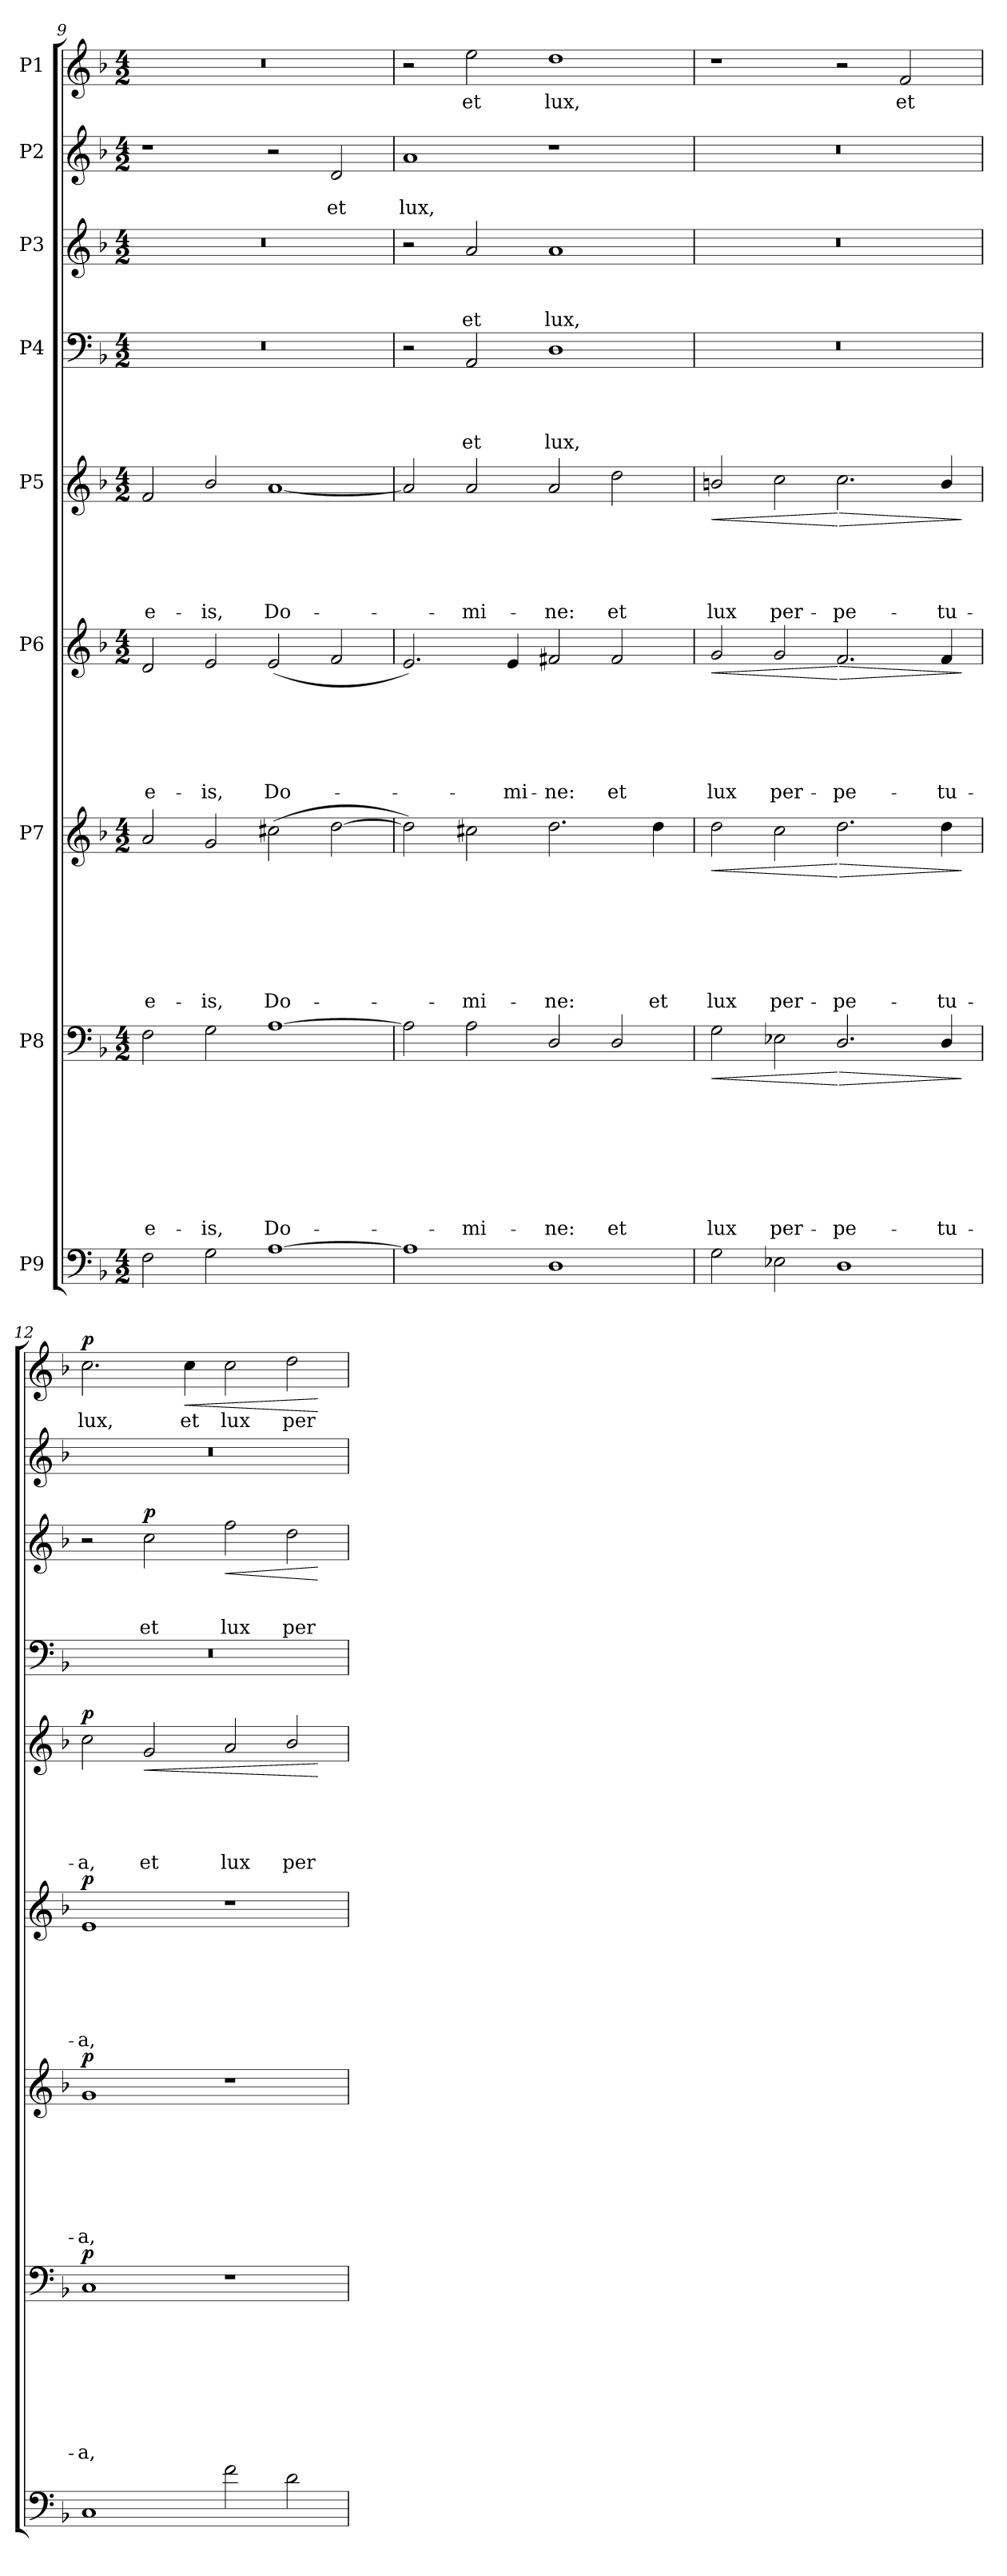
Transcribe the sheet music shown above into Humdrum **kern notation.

**kern	**kern	**text	**text	**text	**text	**text	**text	**text	**text	**dynam	**kern	**text	**text	**text	**text	**text	**text	**text	**dynam	**kern	**text	**text	**text	**text	**text	**text	**dynam	**kern	**text	**text	**text	**text	**text	**dynam	**kern	**text	**text	**text	**text	**kern	**text	**text	**text	**dynam	**kern	**text	**text	**kern	**text	**dynam
*part9	*part8	*part8	*part8	*part8	*part8	*part8	*part8	*part8	*part8	*part8	*part7	*part7	*part7	*part7	*part7	*part7	*part7	*part7	*part7	*part6	*part6	*part6	*part6	*part6	*part6	*part6	*part6	*part5	*part5	*part5	*part5	*part5	*part5	*part5	*part4	*part4	*part4	*part4	*part4	*part3	*part3	*part3	*part3	*part3	*part2	*part2	*part2	*part1	*part1	*part1
*staff9	*staff8	*staff8	*staff8	*staff8	*staff8	*staff8	*staff8	*staff8	*staff8	*staff8	*staff7	*staff7	*staff7	*staff7	*staff7	*staff7	*staff7	*staff7	*staff7	*staff6	*staff6	*staff6	*staff6	*staff6	*staff6	*staff6	*staff6	*staff5	*staff5	*staff5	*staff5	*staff5	*staff5	*staff5	*staff4	*staff4	*staff4	*staff4	*staff4	*staff3	*staff3	*staff3	*staff3	*staff3	*staff2	*staff2	*staff2	*staff1	*staff1	*staff1
*I"P9	*I"P8	*	*	*	*	*	*	*	*	*	*I"P7	*	*	*	*	*	*	*	*	*I"P6	*	*	*	*	*	*	*	*I"P5	*	*	*	*	*	*	*I"P4	*	*	*	*	*I"P3	*	*	*	*	*I"P2	*	*	*I"P1	*	*
!!LO:PB:g=z
*clefF4	*clefF4	*	*	*	*	*	*	*	*	*	*clefG2	*	*	*	*	*	*	*	*	*clefG2	*	*	*	*	*	*	*	*clefG2	*	*	*	*	*	*	*clefF4	*	*	*	*	*clefG2	*	*	*	*	*clefG2	*	*	*clefG2	*	*
*	*	*	*	*	*	*	*	*	*	*	*ITrd7c12	*	*	*	*	*	*	*	*	*	*	*	*	*	*	*	*	*	*	*	*	*	*	*	*	*	*	*	*	*ITrd7c12	*	*	*	*	*	*	*	*	*	*
*k[b-]	*k[b-]	*	*	*	*	*	*	*	*	*	*k[b-]	*	*	*	*	*	*	*	*	*k[b-]	*	*	*	*	*	*	*	*k[b-]	*	*	*	*	*	*	*k[b-]	*	*	*	*	*k[b-]	*	*	*	*	*k[b-]	*	*	*k[b-]	*	*
*F:	*F:	*	*	*	*	*	*	*	*	*	*F:	*	*	*	*	*	*	*	*	*F:	*	*	*	*	*	*	*	*F:	*	*	*	*	*	*	*F:	*	*	*	*	*F:	*	*	*	*	*F:	*	*	*F:	*	*
*M4/2	*M4/2	*	*	*	*	*	*	*	*	*	*M4/2	*	*	*	*	*	*	*	*	*M4/2	*	*	*	*	*	*	*	*M4/2	*	*	*	*	*	*	*M4/2	*	*	*	*	*M4/2	*	*	*	*	*M4/2	*	*	*M4/2	*	*
=9	=9	=9	=9	=9	=9	=9	=9	=9	=9	=9	=9	=9	=9	=9	=9	=9	=9	=9	=9	=9	=9	=9	=9	=9	=9	=9	=9	=9	=9	=9	=9	=9	=9	=9	=9	=9	=9	=9	=9	=9	=9	=9	=9	=9	=9	=9	=9	=9	=9	=9
!	!	!	!	!	!	!	!	!	!LO:LY:b	!	!	!	!	!	!	!	!	!LO:LY:b	!	!	!	!	!	!	!	!LO:LY:b	!	!	!	!	!	!	!LO:LY:b	!	!LO:N:vis=1	!	!	!	!	!LO:N:vis=1	!	!	!	!	!	!	!	!LO:N:vis=1	!	!
2F\	2F\	.	.	.	.	.	.	.	e-	.	2A/	.	.	.	.	.	.	e-	.	2d/	.	.	.	.	.	e-	.	2f/	.	.	.	.	e-	.	0r	.	.	.	.	0r	.	.	.	.	1r	.	.	0r	.	.
!	!	!	!	!	!	!	!	!	!LO:LY:b	!	!	!	!	!	!	!	!	!LO:LY:b	!	!	!	!	!	!	!	!LO:LY:b	!	!	!	!	!	!	!LO:LY:b	!	!	!	!	!	!	!	!	!	!	!	!	!	!	!	!	!
2G\	2G\	.	.	.	.	.	.	.	-is,	.	2G/	.	.	.	.	.	.	-is,	.	2e/	.	.	.	.	.	-is,	.	2b-/	.	.	.	.	-is,	.	.	.	.	.	.	.	.	.	.	.	.	.	.	.	.	.
!	!	!	!	!	!	!	!	!	!LO:LY:b	!	!	!	!	!	!	!	!	!LO:LY:b	!	!	!	!	!	!	!	!LO:LY:b	!	!	!	!	!	!	!LO:LY:b	!	!	!	!	!	!	!	!	!	!	!	!	!	!	!	!	!
[>1A	[>1A	.	.	.	.	.	.	.	Do-	.	(>2c#X\	.	.	.	.	.	.	Do-	.	(<2e/	.	.	.	.	.	Do-	.	[<1a	.	.	.	.	Do-	.	.	.	.	.	.	.	.	.	.	.	2r	.	.	.	.	.
!	!	!	!	!	!	!	!	!	!	!	!	!	!	!	!	!	!	!	!	!	!	!	!	!	!	!	!	!	!	!	!	!	!	!	!	!	!	!	!	!	!	!	!	!	!	!	!LO:LY:b	!	!	!
.	.	.	.	.	.	.	.	.	.	.	[>2d\	.	.	.	.	.	.	.	.	2f/	.	.	.	.	.	.	.	.	.	.	.	.	.	.	.	.	.	.	.	.	.	.	.	.	2d/	.	et	.	.	.
=10	=10	=10	=10	=10	=10	=10	=10	=10	=10	=10	=10	=10	=10	=10	=10	=10	=10	=10	=10	=10	=10	=10	=10	=10	=10	=10	=10	=10	=10	=10	=10	=10	=10	=10	=10	=10	=10	=10	=10	=10	=10	=10	=10	=10	=10	=10	=10	=10	=10	=10
!	!	!	!	!	!	!	!	!	!	!	!	!	!	!	!	!	!	!	!	!	!	!	!	!	!	!	!	!	!	!	!	!	!	!	!	!	!	!	!	!	!	!	!	!	!	!	!LO:LY:b	!	!	!
1A]	2A\]	.	.	.	.	.	.	.	.	.	2d\])	.	.	.	.	.	.	.	.	2.e/)	.	.	.	.	.	.	.	2a/]	.	.	.	.	.	.	2r	.	.	.	.	2r	.	.	.	.	1a	.	lux,	2r	.	.
!	!	!	!	!	!	!	!	!	!LO:LY:b	!	!	!	!	!	!	!	!	!LO:LY:b	!	!	!	!	!	!	!	!	!	!	!	!	!	!	!LO:LY:b	!	!	!	!	!	!LO:LY:b	!	!	!	!LO:LY:b	!	!	!	!	!	!LO:LY:b	!
.	2A\	.	.	.	.	.	.	.	-mi-	.	2c#X\	.	.	.	.	.	.	-mi-	.	.	.	.	.	.	.	.	.	2a/	.	.	.	.	-mi-	.	2AA/	.	.	.	et	2A/	.	.	et	.	.	.	.	2ee\	et	.
!	!	!	!	!	!	!	!	!	!	!	!	!	!	!	!	!	!	!	!	!	!	!	!	!	!	!LO:LY:b	!	!	!	!	!	!	!	!	!	!	!	!	!	!	!	!	!	!	!	!	!	!	!	!
.	.	.	.	.	.	.	.	.	.	.	.	.	.	.	.	.	.	.	.	4e/	.	.	.	.	.	-mi-	.	.	.	.	.	.	.	.	.	.	.	.	.	.	.	.	.	.	.	.	.	.	.	.
!	!	!	!	!	!	!	!	!	!LO:LY:b	!	!	!	!	!	!	!	!	!LO:LY:b	!	!	!	!	!	!	!	!LO:LY:b	!	!	!	!	!	!	!LO:LY:b	!	!	!	!	!	!LO:LY:b	!	!	!	!LO:LY:b	!	!	!	!	!	!LO:LY:b	!
1D	2D/	.	.	.	.	.	.	.	-ne:	.	2.d\	.	.	.	.	.	.	-ne:	.	2f#X/	.	.	.	.	.	-ne:	.	2a/	.	.	.	.	-ne:	.	1D	.	.	.	lux,	1A	.	.	lux,	.	1r	.	.	1dd	lux,	.
!	!	!	!	!	!	!	!	!	!LO:LY:b	!	!	!	!	!	!	!	!	!	!	!	!	!	!	!	!	!LO:LY:b	!	!	!	!	!	!	!LO:LY:b	!	!	!	!	!	!	!	!	!	!	!	!	!	!	!	!	!
.	2D/	.	.	.	.	.	.	.	et	.	.	.	.	.	.	.	.	.	.	2f#/	.	.	.	.	.	et	.	2dd\	.	.	.	.	et	.	.	.	.	.	.	.	.	.	.	.	.	.	.	.	.	.
!	!	!	!	!	!	!	!	!	!	!	!	!	!	!	!	!	!	!LO:LY:b	!	!	!	!	!	!	!	!	!	!	!	!	!	!	!	!	!	!	!	!	!	!	!	!	!	!	!	!	!	!	!	!
.	.	.	.	.	.	.	.	.	.	.	4d\	.	.	.	.	.	.	et	.	.	.	.	.	.	.	.	.	.	.	.	.	.	.	.	.	.	.	.	.	.	.	.	.	.	.	.	.	.	.	.
=11	=11	=11	=11	=11	=11	=11	=11	=11	=11	=11	=11	=11	=11	=11	=11	=11	=11	=11	=11	=11	=11	=11	=11	=11	=11	=11	=11	=11	=11	=11	=11	=11	=11	=11	=11	=11	=11	=11	=11	=11	=11	=11	=11	=11	=11	=11	=11	=11	=11	=11
!	!	!	!	!	!	!	!	!	!LO:LY:b	!LO:HP:b	!	!	!	!	!	!	!	!LO:LY:b	!LO:HP:b	!	!	!	!	!	!	!LO:LY:b	!LO:HP:b	!	!	!	!	!	!LO:LY:b	!LO:HP:b	!LO:N:vis=1	!	!	!	!	!LO:N:vis=1	!	!	!	!	!LO:N:vis=1	!	!	!	!	!
2G\	2G\	.	.	.	.	.	.	.	lux	<	2d\	.	.	.	.	.	.	lux	<	2g/	.	.	.	.	.	lux	<	2bn/	.	.	.	.	lux	<	0r	.	.	.	.	0r	.	.	.	.	0r	.	.	1r	.	.
!	!	!	!	!	!	!	!	!	!LO:LY:b	!	!	!	!	!	!	!	!	!LO:LY:b	!	!	!	!	!	!	!	!LO:LY:b	!	!	!	!	!	!	!LO:LY:b	!	!	!	!	!	!	!	!	!	!	!	!	!	!	!	!	!
2E-X\	2E-X\	.	.	.	.	.	.	.	per-	.	2c\	.	.	.	.	.	.	per-	.	2g/	.	.	.	.	.	per-	.	2cc\	.	.	.	.	per-	.	.	.	.	.	.	.	.	.	.	.	.	.	.	.	.	.
!	!	!	!	!	!	!	!	!	!LO:LY:b	!LO:HP:n=1:b	!	!	!	!	!	!	!	!LO:LY:b	!LO:HP:n=1:b	!	!	!	!	!	!	!LO:LY:b	!LO:HP:n=1:b	!	!	!	!	!	!LO:LY:b	!LO:HP:n=1:b	!	!	!	!	!	!	!	!	!	!	!	!	!	!	!	!
1D	2.D/	.	.	.	.	.	.	.	-pe-	[ >	2.d\	.	.	.	.	.	.	-pe-	[ >	2.f/	.	.	.	.	.	-pe-	[ >	2.cc\	.	.	.	.	-pe-	[ >	.	.	.	.	.	.	.	.	.	.	.	.	.	2r	.	.
!	!	!	!	!	!	!	!	!	!	!	!	!	!	!	!	!	!	!	!	!	!	!	!	!	!	!	!	!	!	!	!	!	!	!	!	!	!	!	!	!	!	!	!	!	!	!	!	!	!LO:LY:b	!
.	.	.	.	.	.	.	.	.	.	.	.	.	.	.	.	.	.	.	.	.	.	.	.	.	.	.	.	.	.	.	.	.	.	.	.	.	.	.	.	.	.	.	.	.	.	.	.	2f/	et	.
!	!	!	!	!	!	!	!	!	!LO:LY:b	!	!	!	!	!	!	!	!	!LO:LY:b	!	!	!	!	!	!	!	!LO:LY:b	!	!	!	!	!	!	!LO:LY:b	!	!	!	!	!	!	!	!	!	!	!	!	!	!	!	!	!
.	4D/	.	.	.	.	.	.	.	-tu-	.	4d\	.	.	.	.	.	.	-tu-	.	4f/	.	.	.	.	.	-tu-	.	4b/	.	.	.	.	-tu-	.	.	.	.	.	.	.	.	.	.	.	.	.	.	.	.	.
.	.	.	.	.	.	.	.	.	.	]	.	.	.	.	.	.	.	.	]	.	.	.	.	.	.	.	]	.	.	.	.	.	.	]	.	.	.	.	.	.	.	.	.	.	.	.	.	.	.	.
=12	=12	=12	=12	=12	=12	=12	=12	=12	=12	=12	=12	=12	=12	=12	=12	=12	=12	=12	=12	=12	=12	=12	=12	=12	=12	=12	=12	=12	=12	=12	=12	=12	=12	=12	=12	=12	=12	=12	=12	=12	=12	=12	=12	=12	=12	=12	=12	=12	=12	=12
!	!	!	!	!	!	!	!	!	!LO:LY:b	!LO:DY:a	!	!	!	!	!	!	!	!LO:LY:b	!LO:DY:a	!	!	!	!	!	!	!LO:LY:b	!LO:DY:a	!	!	!	!	!	!LO:LY:b	!LO:DY:a	!LO:N:vis=1	!	!	!	!	!	!	!	!	!	!LO:N:vis=1	!	!	!	!LO:LY:b	!LO:DY:a
1C	1C	.	.	.	.	.	.	.	-a,	p	1G	.	.	.	.	.	.	-a,	p	1e	.	.	.	.	.	-a,	p	2cc\	.	.	.	.	-a,	p	0r	.	.	.	.	2r	.	.	.	.	0r	.	.	2.cc\	lux,	p
!	!	!	!	!	!	!	!	!	!	!	!	!	!	!	!	!	!	!	!	!	!	!	!	!	!	!	!	!	!	!	!	!	!LO:LY:b	!LO:HP:b	!	!	!	!	!	!	!	!	!LO:LY:b	!LO:DY:a	!	!	!	!	!	!
.	.	.	.	.	.	.	.	.	.	.	.	.	.	.	.	.	.	.	.	.	.	.	.	.	.	.	.	2g/	.	.	.	.	et	<	.	.	.	.	.	2c\	.	.	et	p	.	.	.	.	.	.
!	!	!	!	!	!	!	!	!	!	!	!	!	!	!	!	!	!	!	!	!	!	!	!	!	!	!	!	!	!	!	!	!	!	!	!	!	!	!	!	!	!	!	!	!	!	!	!	!	!LO:LY:b	!LO:HP:b
.	.	.	.	.	.	.	.	.	.	.	.	.	.	.	.	.	.	.	.	.	.	.	.	.	.	.	.	.	.	.	.	.	.	.	.	.	.	.	.	.	.	.	.	.	.	.	.	4cc\	et	<
!	!	!	!	!	!	!	!	!	!	!	!	!	!	!	!	!	!	!	!	!	!	!	!	!	!	!	!	!	!	!	!	!	!LO:LY:b	!	!	!	!	!	!	!	!	!	!LO:LY:b	!LO:HP:b	!	!	!	!	!LO:LY:b	!
2f\	1r	.	.	.	.	.	.	.	.	.	1r	.	.	.	.	.	.	.	.	1r	.	.	.	.	.	.	.	2a/	.	.	.	.	lux	.	.	.	.	.	.	2f\	.	.	lux	<	.	.	.	2cc\	lux	.
!	!	!	!	!	!	!	!	!	!	!	!	!	!	!	!	!	!	!	!	!	!	!	!	!	!	!	!	!	!	!	!	!	!LO:LY:b	!	!	!	!	!	!	!	!	!	!LO:LY:b	!	!	!	!	!	!LO:LY:b	!
2d\	.	.	.	.	.	.	.	.	.	.	.	.	.	.	.	.	.	.	.	.	.	.	.	.	.	.	.	2b-/	.	.	.	.	per-	.	.	.	.	.	.	2d\	.	.	per-	.	.	.	.	2dd\	per-	.
.	.	.	.	.	.	.	.	.	.	.	.	.	.	.	.	.	.	.	.	.	.	.	.	.	.	.	.	.	.	.	.	.	.	[	.	.	.	.	.	.	.	.	.	[	.	.	.	.	.	[
=	=	=	=	=	=	=	=	=	=	=	=	=	=	=	=	=	=	=	=	=	=	=	=	=	=	=	=	=	=	=	=	=	=	=	=	=	=	=	=	=	=	=	=	=	=	=	=	=	=	=
*-	*-	*-	*-	*-	*-	*-	*-	*-	*-	*-	*-	*-	*-	*-	*-	*-	*-	*-	*-	*-	*-	*-	*-	*-	*-	*-	*-	*-	*-	*-	*-	*-	*-	*-	*-	*-	*-	*-	*-	*-	*-	*-	*-	*-	*-	*-	*-	*-	*-	*-
